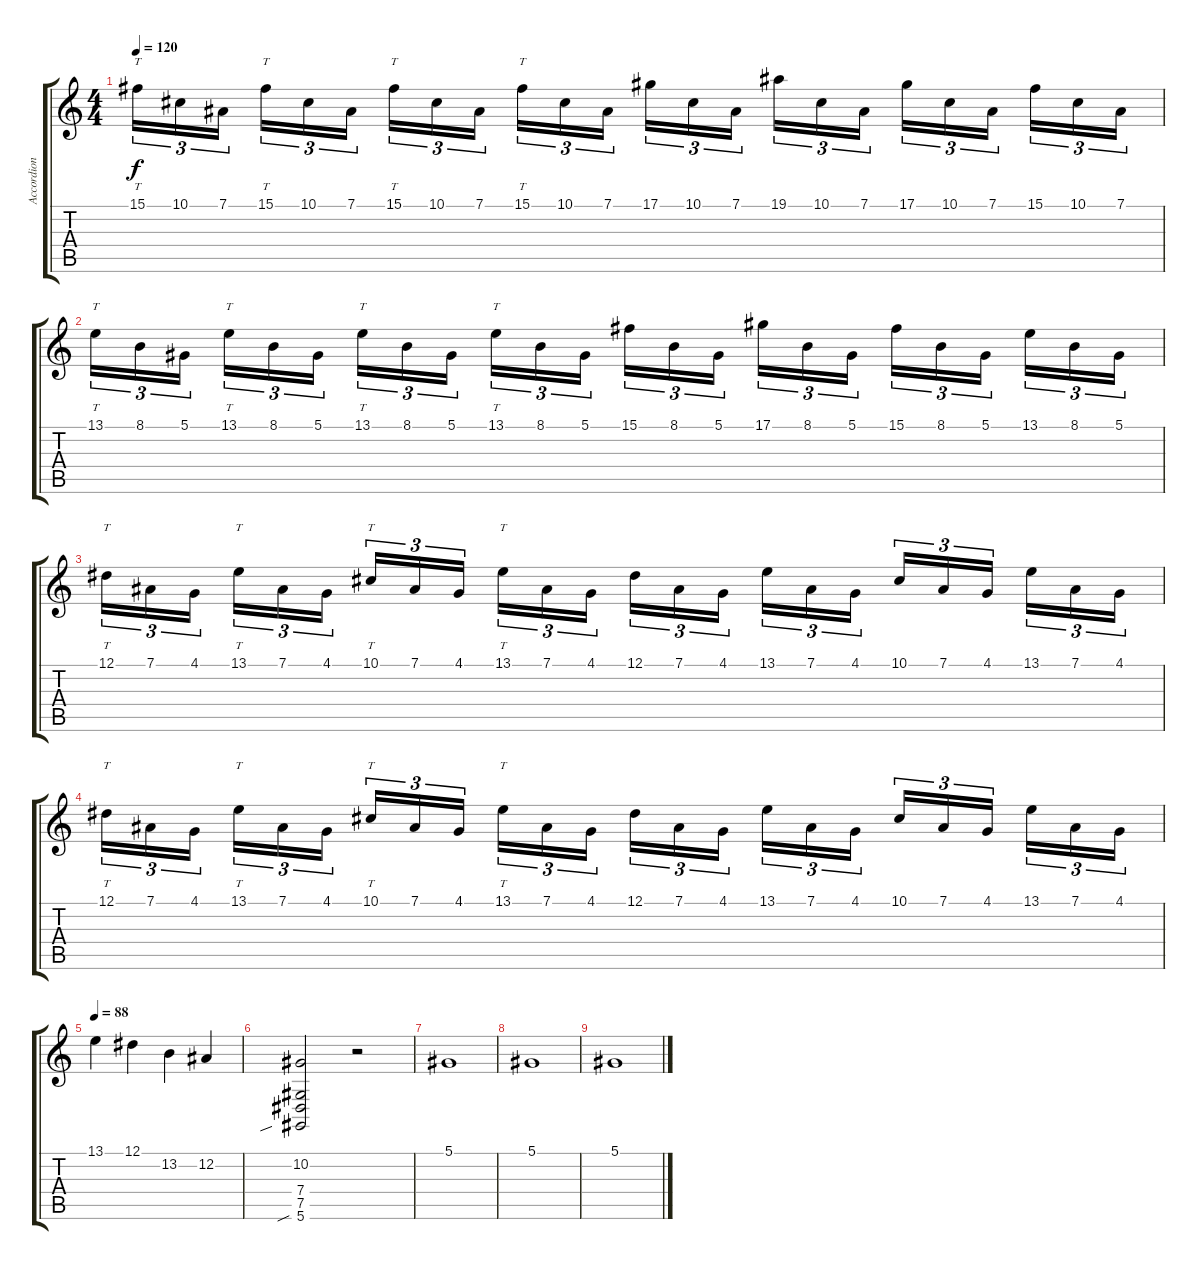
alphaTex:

\track ("Accordion" "Accordion") {instrument tangoaccordion}
\staff {score tabs}
\tuning (Eb4 Bb3 Gb3 Db3 Ab2 Eb2) {hide}
\ts (4 4)
\tempo 120
\clef g2
\ks c
15.1.16{tt tu (3 2) dy f} 10.1.16{tu (3 2)} 7.1.16{tu (3 2)} 15.1.16{tt tu (3 2)} 10.1.16{tu (3 2)} 7.1.16{tu (3 2)} 15.1.16{tt tu (3 2)} 10.1.16{tu (3 2)} 7.1.16{tu (3 2)} 15.1.16{tt tu (3 2)} 10.1.16{tu (3 2)} 7.1.16{tu (3 2)} 17.1.16{tu (3 2)} 10.1.16{tu (3 2)} 7.1.16{tu (3 2)} 19.1.16{tu (3 2)} 10.1.16{tu (3 2)} 7.1.16{tu (3 2)} 17.1.16{tu (3 2)} 10.1.16{tu (3 2)} 7.1.16{tu (3 2)} 15.1.16{tu (3 2)} 10.1.16{tu (3 2)} 7.1.16{tu (3 2)} |
13.1.16{tt tu (3 2)} 8.1.16{tu (3 2)} 5.1.16{tu (3 2)} 13.1.16{tt tu (3 2)} 8.1.16{tu (3 2)} 5.1.16{tu (3 2)} 13.1.16{tt tu (3 2)} 8.1.16{tu (3 2)} 5.1.16{tu (3 2)} 13.1.16{tt tu (3 2)} 8.1.16{tu (3 2)} 5.1.16{tu (3 2)} 15.1.16{tu (3 2)} 8.1.16{tu (3 2)} 5.1.16{tu (3 2)} 17.1.16{tu (3 2)} 8.1.16{tu (3 2)} 5.1.16{tu (3 2)} 15.1.16{tu (3 2)} 8.1.16{tu (3 2)} 5.1.16{tu (3 2)} 13.1.16{tu (3 2)} 8.1.16{tu (3 2)} 5.1.16{tu (3 2)} |
12.1.16{tt tu (3 2)} 7.1.16{tu (3 2)} 4.1.16{tu (3 2)} 13.1.16{tt tu (3 2)} 7.1.16{tu (3 2)} 4.1.16{tu (3 2)} 10.1.16{tt tu (3 2)} 7.1.16{tu (3 2)} 4.1.16{tu (3 2)} 13.1.16{tt tu (3 2)} 7.1.16{tu (3 2)} 4.1.16{tu (3 2)} 12.1.16{tu (3 2)} 7.1.16{tu (3 2)} 4.1.16{tu (3 2)} 13.1.16{tu (3 2)} 7.1.16{tu (3 2)} 4.1.16{tu (3 2)} 10.1.16{tu (3 2)} 7.1.16{tu (3 2)} 4.1.16{tu (3 2)} 13.1.16{tu (3 2)} 7.1.16{tu (3 2)} 4.1.16{tu (3 2)} |
12.1.16{tt tu (3 2)} 7.1.16{tu (3 2)} 4.1.16{tu (3 2)} 13.1.16{tt tu (3 2)} 7.1.16{tu (3 2)} 4.1.16{tu (3 2)} 10.1.16{tt tu (3 2)} 7.1.16{tu (3 2)} 4.1.16{tu (3 2)} 13.1.16{tt tu (3 2)} 7.1.16{tu (3 2)} 4.1.16{tu (3 2)} 12.1.16{tu (3 2)} 7.1.16{tu (3 2)} 4.1.16{tu (3 2)} 13.1.16{tu (3 2)} 7.1.16{tu (3 2)} 4.1.16{tu (3 2)} 10.1.16{tu (3 2)} 7.1.16{tu (3 2)} 4.1.16{tu (3 2)} 13.1.16{tu (3 2)} 7.1.16{tu (3 2)} 4.1.16{tu (3 2)} |
\tempo 88
13.1.4 12.1.4 13.2.4 12.2.4 |
(10.2 7.4 7.5 5.6{sib}).2 r.2 |
5.1.1{volume 0} |
5.1.1 |
5.1.1
